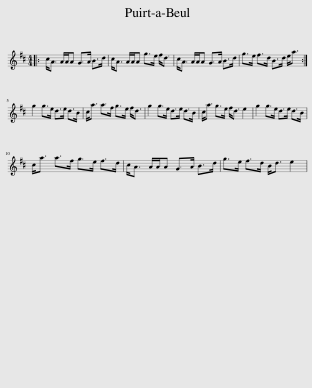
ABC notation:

X:1
L:1/8
M:4/4
I:linebreak $
K:D
V:1 treble
V:1
|: c<A A/A/A G>A B>d | c<A A/A/A g>e f<d | c<A A/A/A G>A B>d | g>e f>d B>d e<a :|$ g2 g>e d>e d>B | %5
 c<a a>f g>e f<d | g2 g>e d>e d>B | c<a g>e f<d e2 | g2 g>e d>e d>B |$ c<a a>f g>e f>d | %10
 c<A A/A/A G>A B>d | g>e f>d B<d e2 | %12
